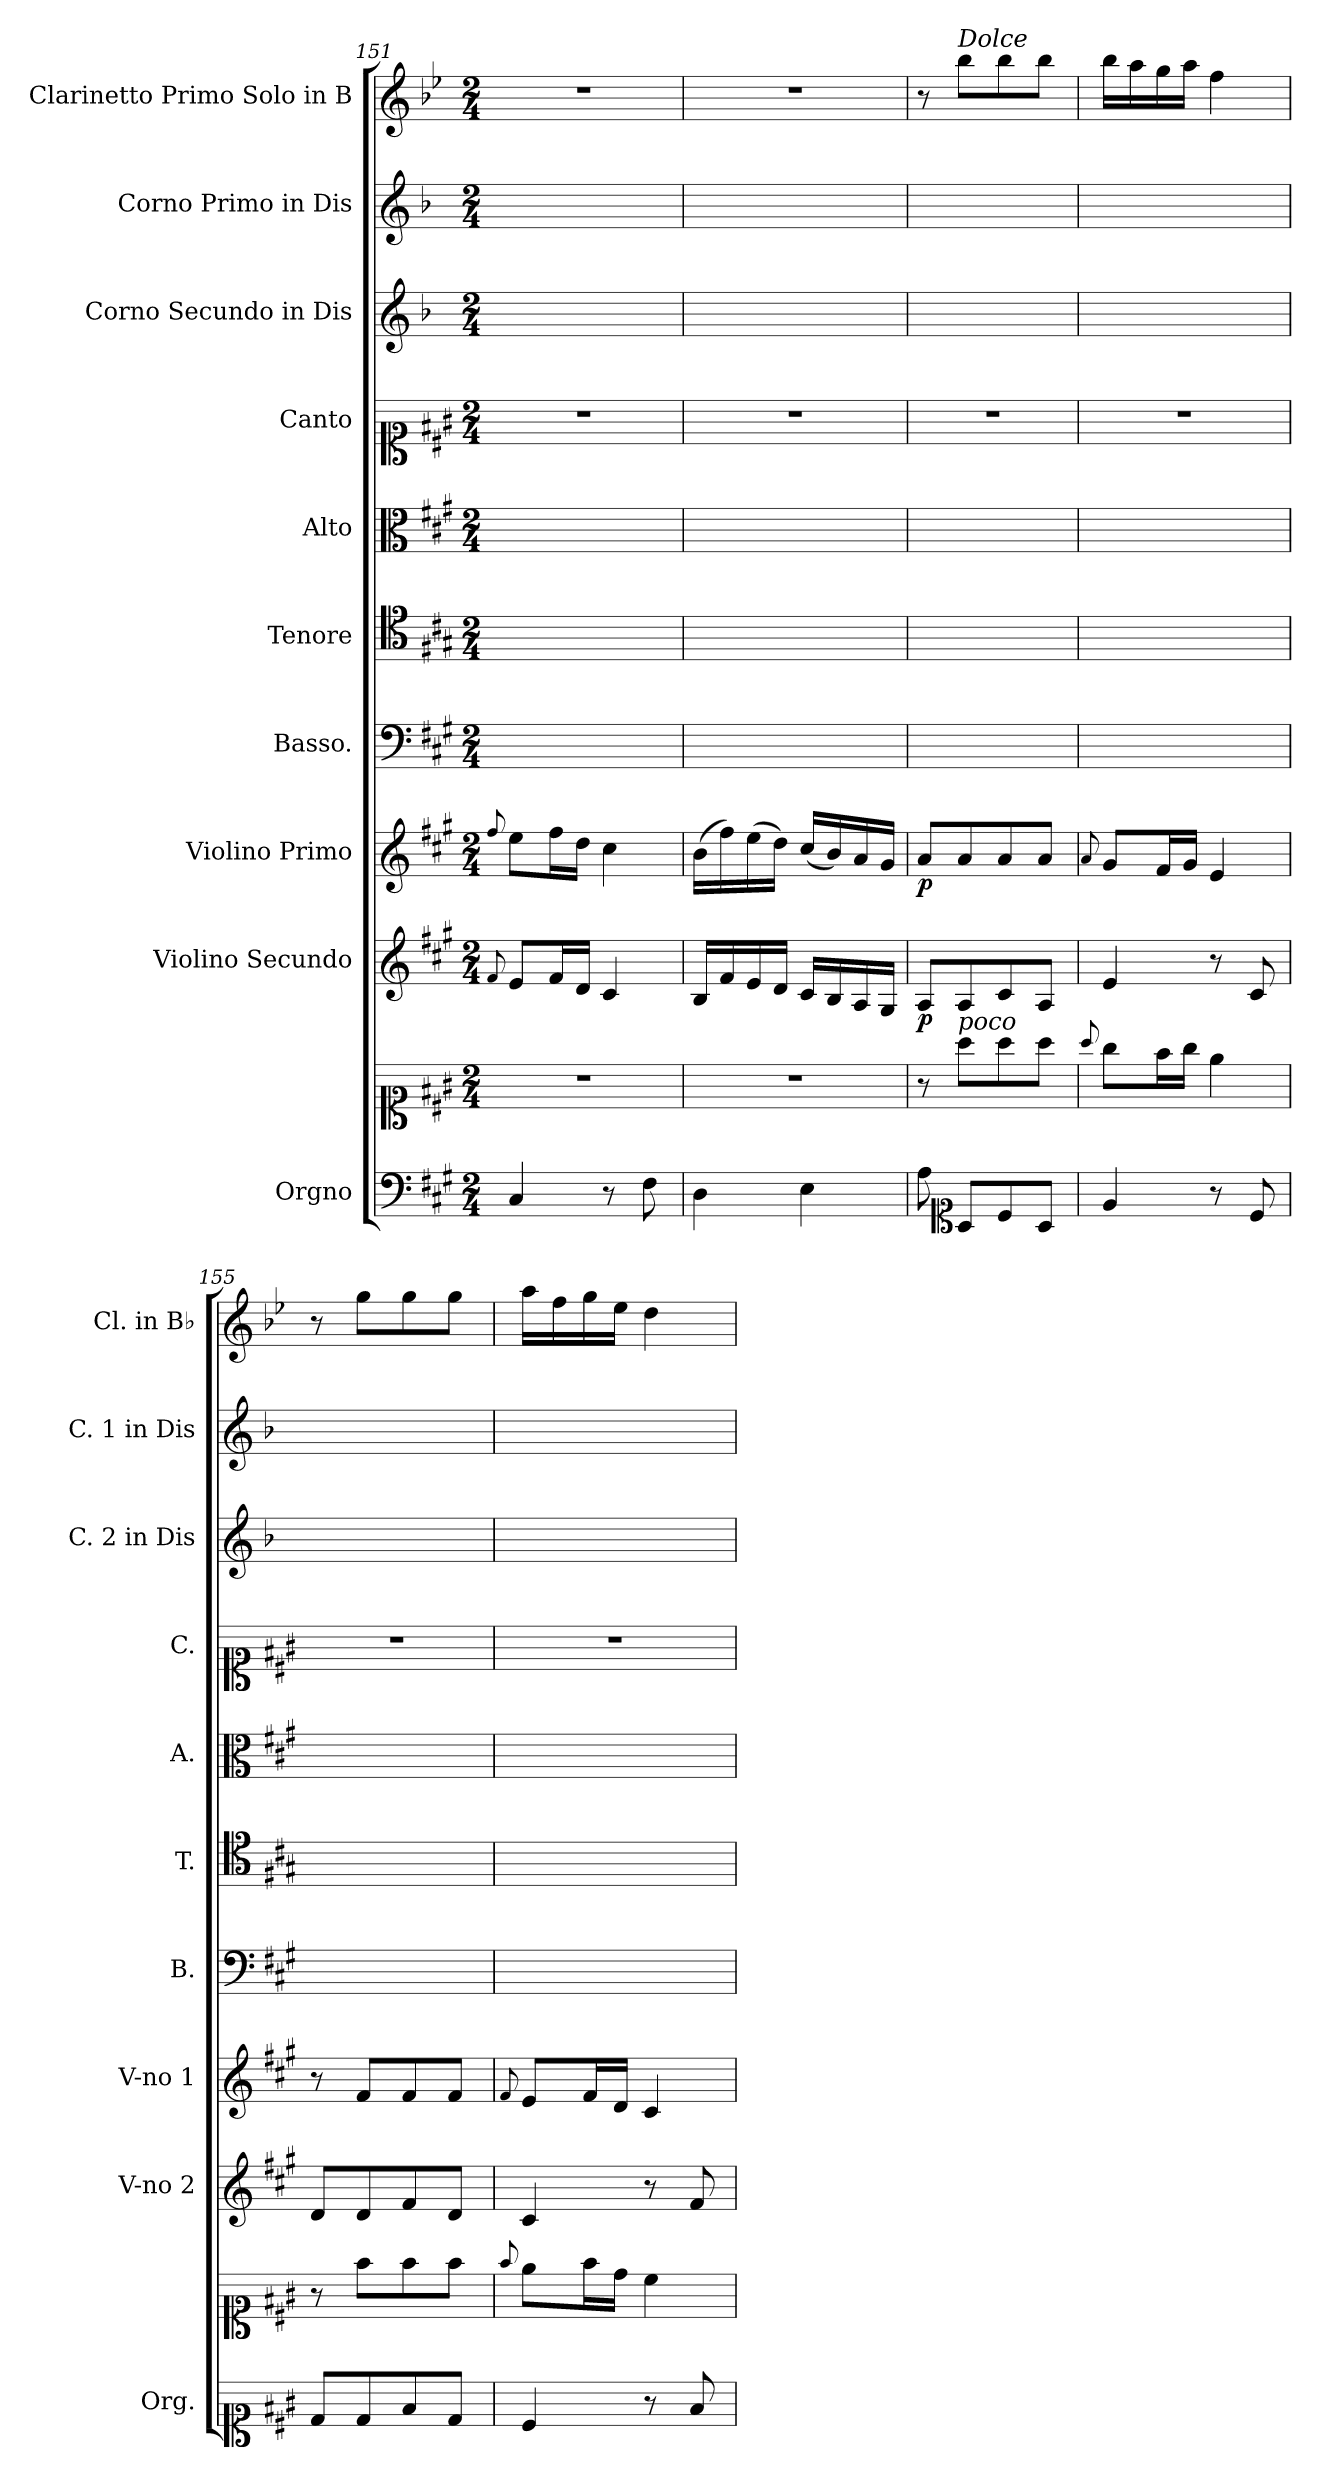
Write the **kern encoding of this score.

**kern	**kern	**kern	**dynam	**kern	**dynam	**kern	**kern	**kern	**kern	**kern	**kern	**kern
*part10	*part10	*part9	*part9	*part8	*part8	*part7	*part6	*part5	*part4	*part3	*part2	*part1
*staff11	*staff10	*staff9	*staff9	*staff8	*staff8	*staff7	*staff6	*staff5	*staff4	*staff3	*staff2	*staff1
*I"Orgno	*	*I"Violino Secundo	*	*I"Violino Primo	*	*I"Basso.	*I"Tenore	*I"Alto	*I"Canto	*I"Corno Secundo in Dis	*I"Corno Primo in Dis	*I"Clarinetto Primo Solo in B
*I'Org.	*	*I'V-no 2	*	*I'V-no 1	*	*I'B.	*I'T.	*I'A.	*I'C.	*I'C. 2 in Dis	*I'C. 1 in Dis	*I'Cl. in B♭
*clefF4	*clefC1	*clefG2	*	*clefG2	*	*clefF4	*clefC4	*clefC3	*clefC1	*clefG2	*clefG2	*clefG2
*	*	*	*	*	*	*	*	*	*	*ITrd5c8	*ITrd5c8	*ITrd1c1
*k[f#c#g#]	*k[f#c#g#]	*k[f#c#g#]	*	*k[f#c#g#]	*	*k[f#c#g#]	*k[f#c#g#]	*k[f#c#g#]	*k[f#c#g#]	*k[f#c#g#]	*k[f#c#g#]	*k[f#c#g#]
*M2/4	*M2/4	*M2/4	*	*M2/4	*	*M2/4	*M2/4	*M2/4	*M2/4	*M2/4	*M2/4	*M2/4
=151	=151	=151	=151	=151	=151	=151	=151	=151	=151	=151	=151	=151
.	.	8qqf#/	.	8qqff#/	.	.	.	.	.	.	.	.
4C#	2r	8eL	.	8eeL	.	2ryy	2ryy	2ryy	2r	2ryy	2ryy	2r
.	.	16f#L	.	16ff#L	.	.	.	.	.	.	.	.
.	.	16dJJ	.	16ddJJ	.	.	.	.	.	.	.	.
8r	.	4c#	.	4cc#	.	.	.	.	.	.	.	.
8F#	.	.	.	.	.	.	.	.	.	.	.	.
=152	=152	=152	=152	=152	=152	=152	=152	=152	=152	=152	=152	=152
4D	2r	16BLL	.	(16bLL	.	2ryy	2ryy	2ryy	2r	2ryy	2ryy	2r
.	.	16f#	.	16ff#)	.	.	.	.	.	.	.	.
.	.	16e	.	(16ee	.	.	.	.	.	.	.	.
.	.	16dJJ	.	16ddJJ)	.	.	.	.	.	.	.	.
4E	.	16c#LL	.	(16cc#LL	.	.	.	.	.	.	.	.
.	.	16B	.	16b)	.	.	.	.	.	.	.	.
.	.	16A	.	16a	.	.	.	.	.	.	.	.
.	.	16G#JJ	.	16g#JJ	.	.	.	.	.	.	.	.
=153	=153	=153	=153	=153	=153	=153	=153	=153	=153	=153	=153	=153
8A	8r	8AL	p	8aL	p	2ryy	2ryy	2ryy	2r	2ryy	2ryy	8r
*clefC1	*	*	*	*	*	*	*	*	*	*	*	*
!	!	!	!	!	!	!	!	!	!	!	!	!LO:TX:a:i:t=Dolce
!	!LO:TX:a:i:t=poco	!	!	!	!	!	!	!	!	!	!	!
8AL	8aaL	8A	.	8a	.	.	.	.	.	.	.	8aaL
8c#	8aa	8c#	.	8a	.	.	.	.	.	.	.	8aa
8AJ	8aaJ	8AJ	.	8aJ	.	.	.	.	.	.	.	8aaJ
=154	=154	=154	=154	=154	=154	=154	=154	=154	=154	=154	=154	=154
.	8qqaa/	.	.	8qqa/	.	.	.	.	.	.	.	.
4e	8gg#L	4e	.	8g#L	.	2ryy	2ryy	2ryy	2r	2ryy	2ryy	16aaLL
.	.	.	.	.	.	.	.	.	.	.	.	16gg#
.	16ff#L	.	.	16f#L	.	.	.	.	.	.	.	16ff#
.	16gg#JJ	.	.	16g#JJ	.	.	.	.	.	.	.	16gg#JJ
8r	4ee	8r	.	4e	.	.	.	.	.	.	.	4ee
8c#	.	8c#	.	.	.	.	.	.	.	.	.	.
=155	=155	=155	=155	=155	=155	=155	=155	=155	=155	=155	=155	=155
8dL	8r	8dL	.	8r	.	2ryy	2ryy	2ryy	2r	2ryy	2ryy	8r
8d	8ff#L	8d	.	8f#L	.	.	.	.	.	.	.	8ff#L
8f#	8ff#	8f#	.	8f#	.	.	.	.	.	.	.	8ff#
8dJ	8ff#J	8dJ	.	8f#J	.	.	.	.	.	.	.	8ff#J
=156	=156	=156	=156	=156	=156	=156	=156	=156	=156	=156	=156	=156
.	8qqff#/	.	.	8qqf#/	.	.	.	.	.	.	.	.
4c#	8eeL	4c#	.	8eL	.	2ryy	2ryy	2ryy	2r	2ryy	2ryy	16gg#LL
.	.	.	.	.	.	.	.	.	.	.	.	16ee
.	16ff#L	.	.	16f#L	.	.	.	.	.	.	.	16ff#
.	16ddJJ	.	.	16dJJ	.	.	.	.	.	.	.	16ddJJ
8r	4cc#	8r	.	4c#	.	.	.	.	.	.	.	4cc#
8f#	.	8f#	.	.	.	.	.	.	.	.	.	.
=	=	=	=	=	=	=	=	=	=	=	=	=
*-	*-	*-	*-	*-	*-	*-	*-	*-	*-	*-	*-	*-
